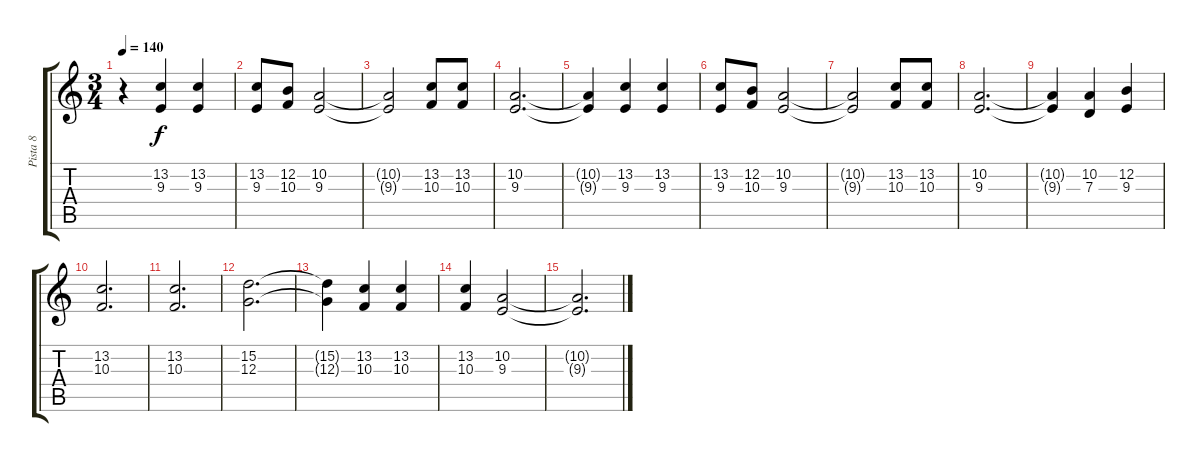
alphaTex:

\track ("Pista 8" "Pista 8") {instrument choiraahs}
\staff {score tabs}
\tuning (E4 B3 G3 D3 A2 E2) {hide}
\ts (3 4)
\tempo 140
\clef g2
\ks c
r.4{dy f} (13.2 9.3).4 (13.2 9.3).4 |
(13.2 9.3).8 (12.2 10.3).8 (10.2 9.3).2 |
(10.2{t} 9.3{t}).2 (13.2 10.3).8 (13.2 10.3).8 |
(10.2 9.3).2{d} |
(10.2{t} 9.3{t}).4 (13.2 9.3).4 (13.2 9.3).4 |
(13.2 9.3).8 (12.2 10.3).8 (10.2 9.3).2 |
(10.2{t} 9.3{t}).2 (13.2 10.3).8 (13.2 10.3).8 |
(10.2 9.3).2{d} |
(10.2{t} 9.3{t}).4 (10.2 7.3).4 (12.2 9.3).4 |
(13.2 10.3).2{d} |
(13.2 10.3).2{d} |
(15.2 12.3).2{d} |
(15.2{t} 12.3{t}).4 (13.2 10.3).4 (13.2 10.3).4 |
(13.2 10.3).4 (10.2 9.3).2 |
(10.2{t} 9.3{t}).2{d}
